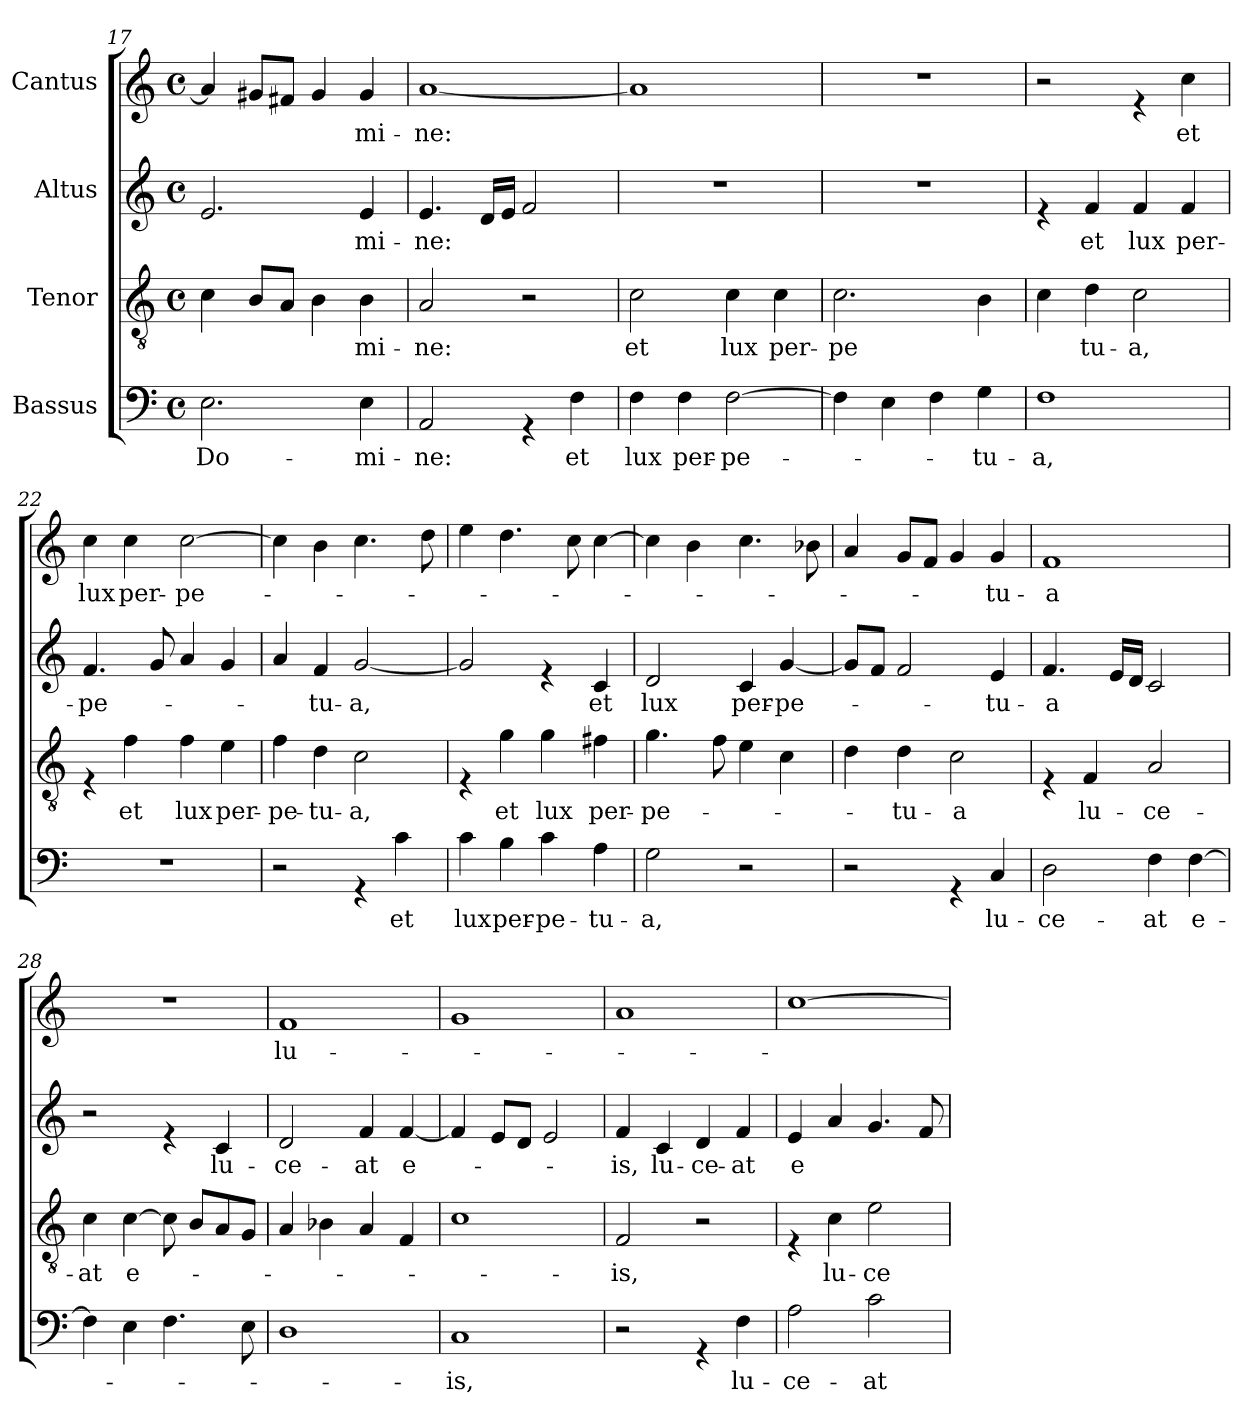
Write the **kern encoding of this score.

**kern	**text	**kern	**text	**kern	**text	**kern	**text
*part4	*part4	*part3	*part3	*part2	*part2	*part1	*part1
*staff4	*staff4	*staff3	*staff3	*staff2	*staff2	*staff1	*staff1
*I"Bassus	*	*I"Tenor	*	*I"Altus	*	*I"Cantus	*
*clefF4	*	*clefGv2	*	*clefG2	*	*clefG2	*
*k[]	*	*k[]	*	*k[]	*	*k[]	*
*C:	*	*C:	*	*C:	*	*C:	*
*M4/4	*	*M4/4	*	*M4/4	*	*M4/4	*
*met(c)	*	*met(c)	*	*met(c)	*	*met(c)	*
=17	=17	=17	=17	=17	=17	=17	=17
!	!LO:LY:b	!	!	!	!	!	!
2.E\	Do-	4c\	.	2.e/	.	4a/]	.
.	.	8B/L	.	.	.	8g#X/L	.
.	.	8A/J	.	.	.	8f#X/J	.
.	.	4B\	.	.	.	4g#/	.
!	!LO:LY:b	!	!LO:LY:b	!	!LO:LY:b	!	!LO:LY:b
4E\	-mi-	4B\	mi-	4e/	mi-	4g#/	mi-
=18	=18	=18	=18	=18	=18	=18	=18
!	!LO:LY:b	!	!LO:LY:b	!	!LO:LY:b	!	!LO:LY:b
2AA/	-ne:	2A/	-ne:	4.e/	-ne:	[<1a	-ne:
.	.	.	.	16d/LL	.	.	.
.	.	.	.	16e/JJ	.	.	.
4rGG	.	2r	.	2f/	.	.	.
!	!LO:LY:b	!	!	!	!	!	!
4F\	et	.	.	.	.	.	.
!!LO:LB:g=z
=19	=19	=19	=19	=19	=19	=19	=19
!	!LO:LY:b	!	!LO:LY:b	!	!	!	!
4F\	lux	2c\	et	1r	.	1a]	.
!	!LO:LY:b	!	!	!	!	!	!
4F\	per-	.	.	.	.	.	.
!	!LO:LY:b	!	!LO:LY:b	!	!	!	!
[>2F\	-pe-	4c\	lux	.	.	.	.
!	!	!	!LO:LY:b	!	!	!	!
.	.	4c\	per-	.	.	.	.
=20	=20	=20	=20	=20	=20	=20	=20
!	!	!	!LO:LY:b	!	!	!	!
4F\]	.	2.c\	-pe	1r	.	1r	.
4E\	.	.	.	.	.	.	.
4F\	.	.	.	.	.	.	.
!	!LO:LY:b	!	!	!	!	!	!
4G\	-tu-	4B\	.	.	.	.	.
=21	=21	=21	=21	=21	=21	=21	=21
!	!LO:LY:b	!	!	!	!	!	!
1F	-a,	4c\	.	4re	.	2r	.
!	!	!	!LO:LY:b	!	!LO:LY:b	!	!
.	.	4d\	tu-	4f/	et	.	.
!	!	!	!LO:LY:b	!	!LO:LY:b	!	!
.	.	2c\	-a,	4f/	lux	4re	.
!	!	!	!	!	!LO:LY:b	!	!LO:LY:b
.	.	.	.	4f/	per-	4cc\	et
=22	=22	=22	=22	=22	=22	=22	=22
!	!	!	!	!	!LO:LY:b	!	!LO:LY:b
1r	.	4rE	.	4.f/	-pe-	4cc\	lux
!	!	!	!LO:LY:b	!	!	!	!LO:LY:b
.	.	4f\	et	.	.	4cc\	per-
.	.	.	.	8g/	.	.	.
!	!	!	!LO:LY:b	!	!	!	!LO:LY:b
.	.	4f\	lux	4a/	.	[>2cc\	-pe-
!	!	!	!LO:LY:b	!	!	!	!
.	.	4e\	per-	4g/	.	.	.
=23	=23	=23	=23	=23	=23	=23	=23
!	!	!	!LO:LY:b	!	!	!	!
2r	.	4f\	-pe-	4a/	.	4cc\]	.
!	!	!	!LO:LY:b	!	!LO:LY:b	!	!
.	.	4d\	-tu-	4f/	-tu-	4b\	.
!	!	!	!LO:LY:b	!	!LO:LY:b	!	!
4rGG	.	2c\	-a,	[<2g/	-a,	4.cc\	.
!	!LO:LY:b	!	!	!	!	!	!
4c\	et	.	.	.	.	.	.
.	.	.	.	.	.	8dd\	.
=24	=24	=24	=24	=24	=24	=24	=24
!	!LO:LY:b	!	!	!	!	!	!
4c\	lux	4rE	.	2g/]	.	4ee\	.
!	!LO:LY:b	!	!LO:LY:b	!	!	!	!
4B\	per-	4g\	et	.	.	4.dd\	.
!	!LO:LY:b	!	!LO:LY:b	!	!	!	!
4c\	-pe-	4g\	lux	4re	.	.	.
.	.	.	.	.	.	8cc\	.
!	!LO:LY:b	!	!LO:LY:b	!	!LO:LY:b	!	!
4A\	-tu-	4f#X\	per-	4c/	et	[>4cc\	.
!!LO:PB:g=z
=25	=25	=25	=25	=25	=25	=25	=25
!	!LO:LY:b	!	!LO:LY:b	!	!LO:LY:b	!	!
2G\	-a,	4.g\	-pe-	2d/	lux	4cc\]	.
.	.	.	.	.	.	4b\	.
.	.	8f\	.	.	.	.	.
!	!	!	!	!	!LO:LY:b	!	!
2r	.	4e\	.	4c/	per-	4.cc\	.
!	!	!	!	!	!LO:LY:b	!	!
.	.	4c\	.	[<4g/	-pe-	.	.
.	.	.	.	.	.	8b-X\	.
=26	=26	=26	=26	=26	=26	=26	=26
2r	.	4d\	.	8g/L]	.	4a/	.
.	.	.	.	8f/J	.	.	.
!	!	!	!LO:LY:b	!	!	!	!
.	.	4d\	-tu-	2f/	.	8g/L	.
.	.	.	.	.	.	8f/J	.
!	!	!	!LO:LY:b	!	!	!	!
4rGG	.	2c\	-a	.	.	4g/	.
!	!LO:LY:b	!	!	!	!LO:LY:b	!	!LO:LY:b
4C/	lu-	.	.	4e/	-tu-	4g/	-tu-
=27	=27	=27	=27	=27	=27	=27	=27
!	!LO:LY:b	!	!	!	!LO:LY:b	!	!LO:LY:b
2D\	-ce-	4rE	.	4.f/	-a	1f	-a
!	!	!	!LO:LY:b	!	!	!	!
.	.	4F/	lu-	.	.	.	.
.	.	.	.	16e/LL	.	.	.
.	.	.	.	16d/JJ	.	.	.
!	!LO:LY:b	!	!LO:LY:b	!	!	!	!
4F\	-at	2A/	-ce-	2c/	.	.	.
!	!LO:LY:b	!	!	!	!	!	!
[>4F\	e-	.	.	.	.	.	.
=28	=28	=28	=28	=28	=28	=28	=28
!	!	!	!LO:LY:b	!	!	!	!
4F\]	.	4c\	-at	2r	.	1r	.
!	!	!	!LO:LY:b	!	!	!	!
4E\	.	[>4c\	e-	.	.	.	.
4.F\	.	8c\]	.	4re	.	.	.
.	.	8B/L	.	.	.	.	.
!	!	!	!	!	!LO:LY:b	!	!
.	.	8A/	.	4c/	lu-	.	.
8E\	.	8G/J	.	.	.	.	.
=29	=29	=29	=29	=29	=29	=29	=29
!	!	!	!	!	!LO:LY:b	!	!LO:LY:b
1D	.	4A/	.	2d/	-ce-	1f	lu-
.	.	4B-X\	.	.	.	.	.
!	!	!	!	!	!LO:LY:b	!	!
.	.	4A/	.	4f/	-at	.	.
!	!	!	!	!	!LO:LY:b	!	!
.	.	4F/	.	[<4f/	e-	.	.
=30	=30	=30	=30	=30	=30	=30	=30
!	!LO:LY:b	!	!	!	!	!	!
1C	-is,	1c	.	4f/]	.	1g	.
.	.	.	.	8e/L	.	.	.
.	.	.	.	8d/J	.	.	.
.	.	.	.	2e/	.	.	.
!!LO:LB:g=z
=31	=31	=31	=31	=31	=31	=31	=31
!	!	!	!LO:LY:b	!	!LO:LY:b	!	!
2r	.	2F/	-is,	4f/	-is,	1a	.
!	!	!	!	!	!LO:LY:b	!	!
.	.	.	.	4c/	lu-	.	.
!	!	!	!	!	!LO:LY:b	!	!
4rGG	.	2r	.	4d/	-ce-	.	.
!	!LO:LY:b	!	!	!	!LO:LY:b	!	!
4F\	lu-	.	.	4f/	-at	.	.
=32	=32	=32	=32	=32	=32	=32	=32
!	!LO:LY:b	!	!	!	!LO:LY:b	!	!
2A\	-ce-	4rE	.	4e/	e	[>1cc	.
!	!	!	!LO:LY:b	!	!	!	!
.	.	4c\	lu-	4a/	.	.	.
!	!LO:LY:b	!	!LO:LY:b	!	!	!	!
2c\	-at	2e\	-ce-	4.g/	.	.	.
.	.	.	.	8f/	.	.	.
=	=	=	=	=	=	=	=
*-	*-	*-	*-	*-	*-	*-	*-
